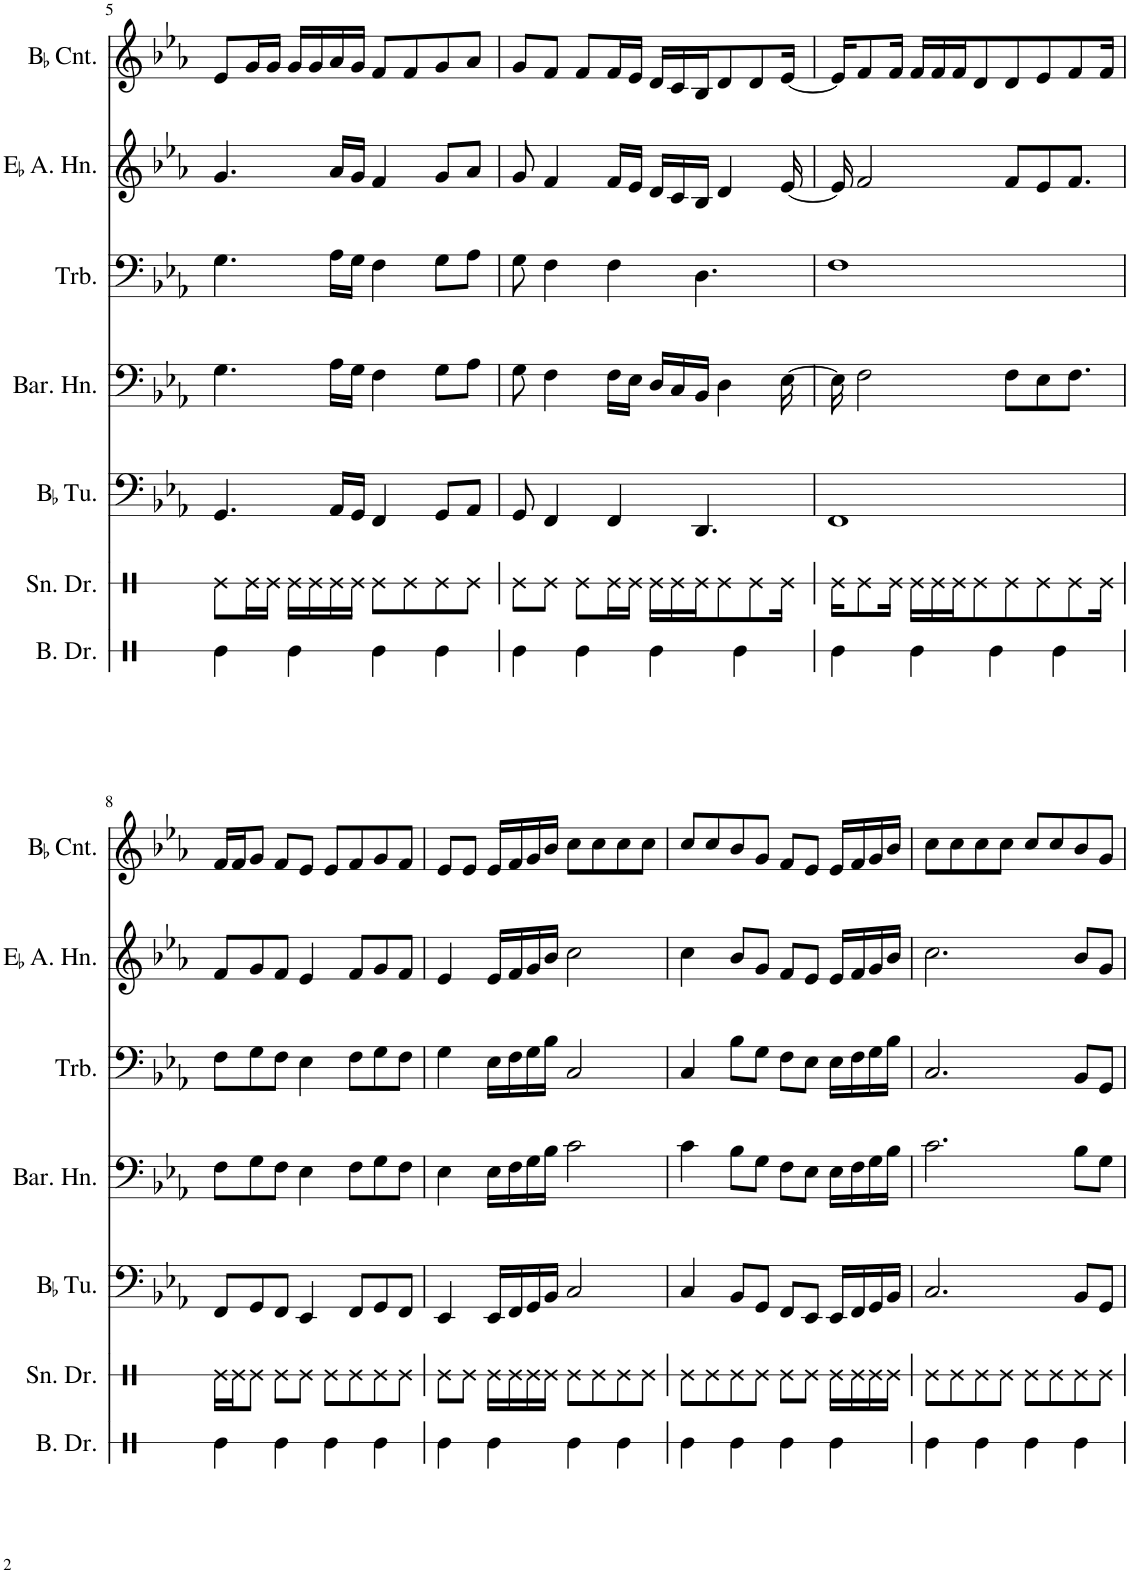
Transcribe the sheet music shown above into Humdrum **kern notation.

**kern	**kern	**kern	**kern	**kern	**kern	**kern
*part7	*part6	*part5	*part4	*part3	*part2	*part1
*staff7	*staff6	*staff5	*staff4	*staff3	*staff2	*staff1
*I"Bass Drum	*I"Snare Drum	*I"BaccidentalFlat Tuba	*I"Baritone Horn	*I"Trombone	*I"EaccidentalFlat Alto Horn	*I"BaccidentalFlat Cornet
*I'B. Dr.	*I'Sn. Dr.	*I'BaccidentalFlat Tu.	*I'Bar. Hn.	*I'Trb.	*I'EaccidentalFlat A. Hn.	*I'BaccidentalFlat Cnt.
!!LO:PB:g=z
*clefX	*clefX	*clefF4	*clefF4	*clefF4	*clefG2	*clefG2
*	*	*	*ITrd4c7	*	*ITrd5c9	*ITrd1c2
*k[]	*k[]	*k[b-e-a-]	*k[b-e-a-]	*k[b-e-a-]	*k[b-e-a-]	*k[b-e-a-]
*M4/4	*M4/4	*M4/4	*M4/4	*M4/4	*M4/4	*M4/4
=5	=5	=5	=5	=5	=5	=5
4Re\	8Re\L	4.GG/	4.G\	4.G\	4.g/	8e-/L
.	16Re\L	.	.	.	.	16g/L
.	16Re\JJ	.	.	.	.	16g/JJ
4Re\	16Re\LL	.	.	.	.	16g/LL
.	16Re\	.	.	.	.	16g/
.	16Re\	16AA-/LL	16A-\LL	16A-\LL	16a-/LL	16a-/
.	16Re\JJ	16GG/JJ	16G\JJ	16G\JJ	16g/JJ	16g/JJ
4Re\	8Re\L	4FF/	4F\	4F\	4f/	8f/L
.	8Re\	.	.	.	.	8f/
4Re\	8Re\	8GG/L	8G\L	8G\L	8g/L	8g/
.	8Re\J	8AA-/J	8A-\J	8A-\J	8a-/J	8a-/J
=6	=6	=6	=6	=6	=6	=6
4Re\	8Re\L	8GG/	8G\	8G\	8g/	8g/L
.	8Re\J	4FF/	4F\	4F\	4f/	8f/J
4Re\	8Re\L	.	.	.	.	8f/L
.	16Re\L	4FF/	16F\LL	4F\	16f/LL	16f/L
.	16Re\JJ	.	16E-\JJ	.	16e-/JJ	16e-/JJ
4Re\	16Re\LL	.	16D/LL	.	16d/LL	16d/LL
.	16Re\	.	16C/	.	16c/	16c/
.	16Re\J	4.DD/	16BB-/JJ	4.D\	16B-/JJ	16B-/J
.	8Re\	.	4D\	.	4d/	8d/
4Re\	.	.	.	.	.	.
.	8Re\	.	.	.	.	8d/
.	16Re\Jk	.	[16E-\	.	[16e-/	[16e-/Jk
=7	=7	=7	=7	=7	=7	=7
4Re\	16Re\KL	1FF	16E-\]	1F	16e-/]	16e-/KL]
.	8Re\	.	2F\	.	2f/	8f/
.	16Re\Jk	.	.	.	.	16f/Jk
4Re\	16Re\LL	.	.	.	.	16f/LL
.	16Re\	.	.	.	.	16f/
.	16Re\J	.	.	.	.	16f/J
.	8Re\	.	.	.	.	8d/
4Re\	.	.	.	.	.	.
.	8Re\	.	8F\L	.	8f/L	8d/
.	8Re\	.	8E-\	.	8e-/	8e-/
4Re\	.	.	.	.	.	.
.	8Re\	.	8.F\J	.	8.f/J	8f/
.	16Re\Jk	.	.	.	.	16f/Jk
!!LO:LB:g=z
=8	=8	=8	=8	=8	=8	=8
4Re\	16Re\LL	8FF/L	8F\L	8F\L	8f/L	16f/LL
.	16Re\J	.	.	.	.	16f/J
.	8Re\J	8GG/	8G\	8G\	8g/	8g/J
4Re\	8Re\L	8FF/J	8F\J	8F\J	8f/J	8f/L
.	8Re\J	4EE-/	4E-\	4E-\	4e-/	8e-/J
4Re\	8Re\L	.	.	.	.	8e-/L
.	8Re\	8FF/L	8F\L	8F\L	8f/L	8f/
4Re\	8Re\	8GG/	8G\	8G\	8g/	8g/
.	8Re\J	8FF/J	8F\J	8F\J	8f/J	8f/J
=9	=9	=9	=9	=9	=9	=9
4Re\	8Re\L	4EE-/	4E-\	4G\	4e-/	8e-/L
.	8Re\J	.	.	.	.	8e-/J
4Re\	16Re\LL	16EE-/LL	16E-\LL	16E-\LL	16e-/LL	16e-/LL
.	16Re\	16FF/	16F\	16F\	16f/	16f/
.	16Re\	16GG/	16G\	16G\	16g/	16g/
.	16Re\JJ	16BB-/JJ	16B-\JJ	16B-\JJ	16b-/JJ	16b-/JJ
4Re\	8Re\L	2C/	2c\	2C/	2cc\	8cc\L
.	8Re\	.	.	.	.	8cc\
4Re\	8Re\	.	.	.	.	8cc\
.	8Re\J	.	.	.	.	8cc\J
=10	=10	=10	=10	=10	=10	=10
4Re\	8Re\L	4C/	4c\	4C/	4cc\	8cc/L
.	8Re\	.	.	.	.	8cc/
4Re\	8Re\	8BB-/L	8B-\L	8B-\L	8b-/L	8b-/
.	8Re\J	8GG/J	8G\J	8G\J	8g/J	8g/J
4Re\	8Re\L	8FF/L	8F\L	8F\L	8f/L	8f/L
.	8Re\J	8EE-/J	8E-\J	8E-\J	8e-/J	8e-/J
4Re\	16Re\LL	16EE-/LL	16E-\LL	16E-\LL	16e-/LL	16e-/LL
.	16Re\	16FF/	16F\	16F\	16f/	16f/
.	16Re\	16GG/	16G\	16G\	16g/	16g/
.	16Re\JJ	16BB-/JJ	16B-\JJ	16B-\JJ	16b-/JJ	16b-/JJ
=11	=11	=11	=11	=11	=11	=11
4Re\	8Re\L	2.C/	2.c\	2.C/	2.cc\	8cc\L
.	8Re\	.	.	.	.	8cc\
4Re\	8Re\	.	.	.	.	8cc\
.	8Re\J	.	.	.	.	8cc\J
4Re\	8Re\L	.	.	.	.	8cc/L
.	8Re\	.	.	.	.	8cc/
4Re\	8Re\	8BB-/L	8B-\L	8BB-/L	8b-/L	8b-/
.	8Re\J	8GG/J	8G\J	8GG/J	8g/J	8g/J
=	=	=	=	=	=	=
*-	*-	*-	*-	*-	*-	*-
